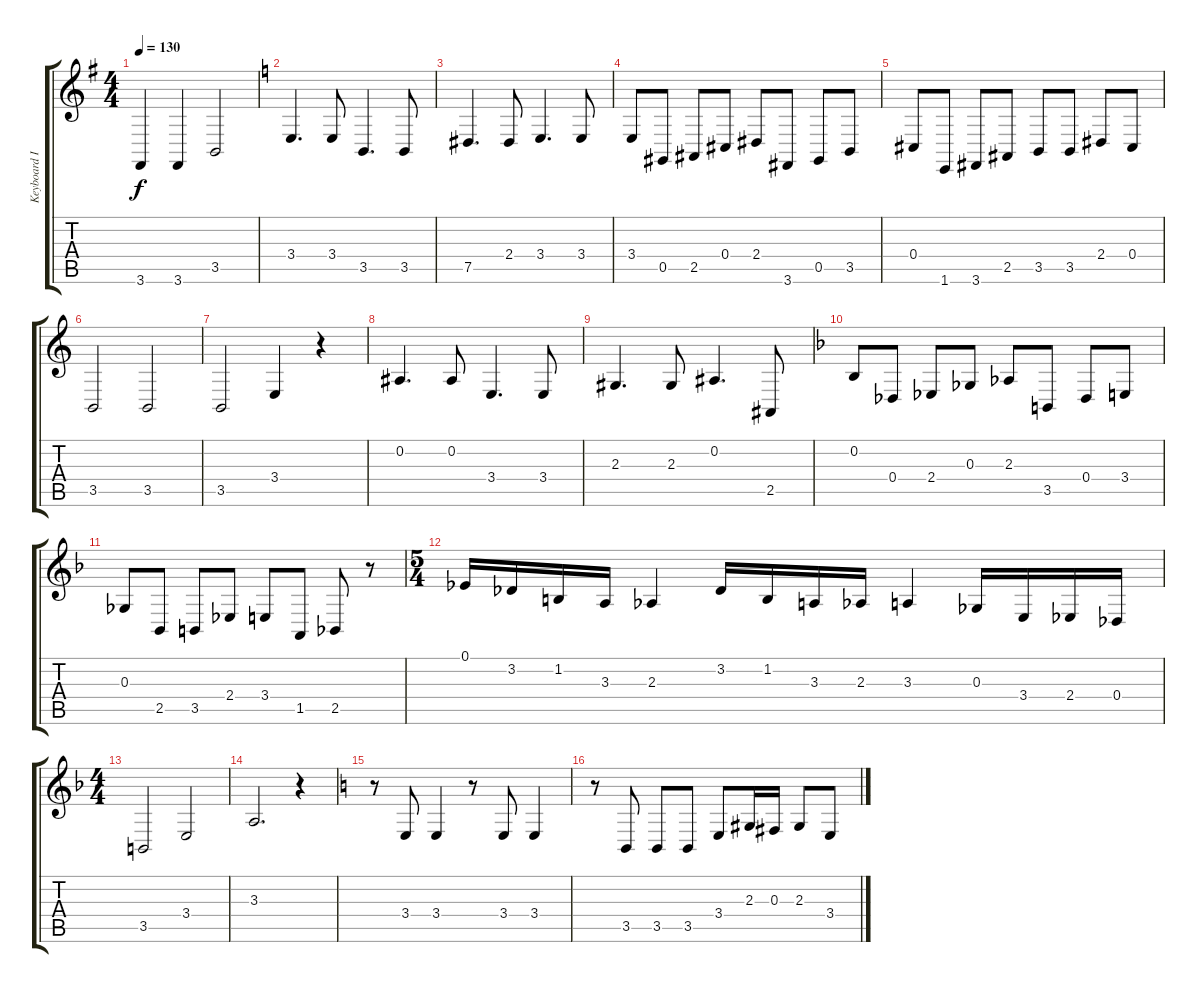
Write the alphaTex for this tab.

\track ("Keyboard II" "Keyboard I") {instrument harpsichord}
\staff {score tabs}
\tuning (Eb4 Bb3 Gb3 Db3 Ab2 Eb2) {hide}
\ts (4 4)
\tempo 130
\clef g2
\ks g
3.6.4{dy f} 3.6.4 3.5.2 |
\ks c
3.4.4{d} 3.4.8 3.5.4{d} 3.5.8 |
7.5.4{d} 2.4.8 3.4.4{d} 3.4.8 |
3.4.8 0.5.8 2.5.8 0.4.8 2.4.8 3.6.8 0.5.8 3.5.8 |
0.4.8 1.6.8 3.6.8 2.5.8 3.5.8 3.5.8 2.4.8 0.4.8 |
3.5.2 3.5.2 |
3.5.2 3.4.4 r.4 |
0.2.4{d} 0.2.8 3.4.4{d} 3.4.8 |
2.3.4{d} 2.3.8 0.2.4{d} 2.5.8 |
\ks f
0.2.8 0.4.8 2.4.8 0.3.8 2.3.8 3.5.8 0.4.8 3.4.8 |
0.3.8 2.5.8 3.5.8 2.4.8 3.4.8 1.5.8 2.5.8 r.8 |
\ts (5 4)
0.1.16 3.2.16 1.2.16 3.3.16 2.3.4 3.2.16 1.2.16 3.3.16 2.3.16 3.3.4 0.3.16 3.4.16 2.4.16 0.4.16 |
\ts (4 4)
3.5.2 3.4.2 |
3.3.2{d} r.4 |
\ks c
r.8 3.4.8 3.4.4 r.8 3.4.8 3.4.4 |
r.8 3.5.8 3.5.8 3.5.8 3.4.8 2.3.16 0.3.16 2.3.8 3.4.8
